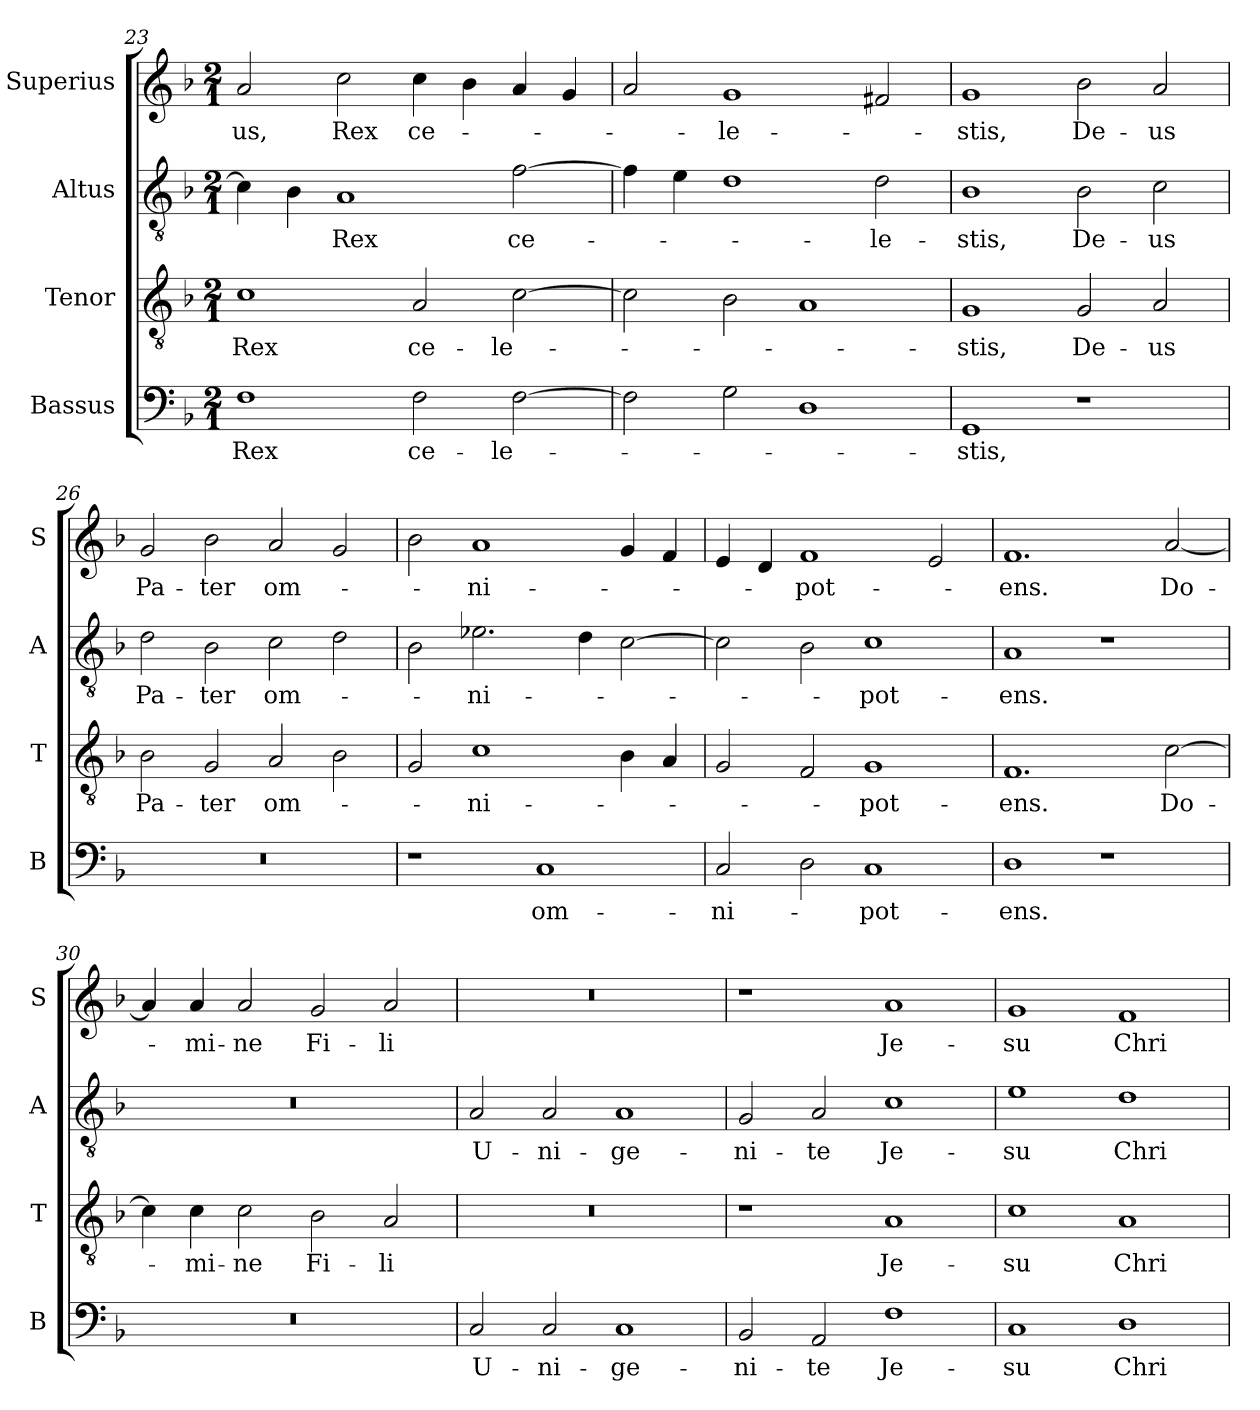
**kern	**text	**kern	**text	**kern	**text	**kern	**text
*part4	*part4	*part3	*part3	*part2	*part2	*part1	*part1
*staff4	*staff4	*staff3	*staff3	*staff2	*staff2	*staff1	*staff1
*I"Bassus	*	*I"Tenor	*	*I"Altus	*	*I"Superius	*
*I'B	*	*I'T	*	*I'A	*	*I'S	*
*clefF4	*	*clefGv2	*	*clefGv2	*	*clefG2	*
*k[b-]	*	*k[b-]	*	*k[b-]	*	*k[b-]	*
*M2/1	*	*M2/1	*	*M2/1	*	*M2/1	*
=23	=23	=23	=23	=23	=23	=23	=23
!	!LO:LY:i	!	!LO:LY:i	!	!	!	!
1F	Rex	1c	Rex	4c]	.	2a	-us,
.	.	.	.	4B-	.	.	.
!	!	!	!	!	!LO:LY:i	!	!LO:LY:i
.	.	.	.	1A	Rex	2cc	Rex
!	!LO:LY:i	!	!LO:LY:i	!	!	!	!LO:LY:i
2F	ce-	2A	ce-	.	.	4cc	ce-
.	.	.	.	.	.	4b-	.
!	!LO:LY:i	!	!LO:LY:i	!	!LO:LY:i	!	!
[2F	-le-	[2c	-le-	[2f	ce-	4a	.
.	.	.	.	.	.	4g	.
=24	=24	=24	=24	=24	=24	=24	=24
2F]	.	2c]	.	4f]	.	2a	.
.	.	.	.	4e	.	.	.
!	!	!	!	!	!	!	!LO:LY:i
2G	.	2B-	.	1d	.	1g	-le-
1D	.	1A	.	.	.	.	.
!	!	!	!	!	!LO:LY:i	!	!
.	.	.	.	2d	-le-	2f#X	.
=25	=25	=25	=25	=25	=25	=25	=25
!	!LO:LY:i	!	!LO:LY:i	!	!LO:LY:i	!	!LO:LY:i
1GG	-stis,	1G	-stis,	1B-	-stis,	1g	-stis,
!	!	!	!LO:LY:i	!	!LO:LY:i	!	!LO:LY:i
1r	.	2G	De-	2B-	De-	2b-	De-
!	!	!	!LO:LY:i	!	!LO:LY:i	!	!LO:LY:i
.	.	2A	-us	2c	-us	2a	-us
=26	=26	=26	=26	=26	=26	=26	=26
!	!	!	!LO:LY:i	!	!LO:LY:i	!	!LO:LY:i
0r	.	2B-	Pa-	2d	Pa-	2g	Pa-
!	!	!	!LO:LY:i	!	!LO:LY:i	!	!LO:LY:i
.	.	2G	-ter	2B-	-ter	2b-	-ter
!	!	!	!LO:LY:i	!	!LO:LY:i	!	!LO:LY:i
.	.	2A	om-	2c	om-	2a	om-
.	.	2B-	.	2d	.	2g	.
=27	=27	=27	=27	=27	=27	=27	=27
1r	.	2G	.	2B-	.	2b-	.
!	!	!	!LO:LY:i	!	!LO:LY:i	!	!LO:LY:i
.	.	1c	-ni-	2.e-X	-ni-	1a	-ni-
!	!LO:LY:i	!	!	!	!	!	!
1C	om-	.	.	.	.	.	.
.	.	.	.	4d	.	.	.
.	.	4B-	.	[2c	.	4g	.
.	.	4A	.	.	.	4f	.
=28	=28	=28	=28	=28	=28	=28	=28
!	!LO:LY:i	!	!	!	!	!	!
2C	-ni-	2G	.	2c]	.	4e	.
.	.	.	.	.	.	4d	.
!	!	!	!	!	!	!	!LO:LY:i
2D	.	2F	.	2B-	.	1f	-pot-
!	!LO:LY:i	!	!LO:LY:i	!	!LO:LY:i	!	!
1C	-pot-	1G	-pot-	1c	-pot-	.	.
.	.	.	.	.	.	2e	.
=29	=29	=29	=29	=29	=29	=29	=29
!	!LO:LY:i	!	!LO:LY:i	!	!LO:LY:i	!	!LO:LY:i
1D	-ens.	1.F	-ens.	1A	-ens.	1.f	-ens.
1r	.	.	.	1r	.	.	.
!	!	!	!LO:LY:i	!	!	!	!
.	.	[2c	Do-	.	.	[2a	Do-
=30	=30	=30	=30	=30	=30	=30	=30
0r	.	4c]	.	0r	.	4a]	.
!	!	!	!LO:LY:i	!	!	!	!
.	.	4c	-mi-	.	.	4a	-mi-
!	!	!	!LO:LY:i	!	!	!	!
.	.	2c	-ne	.	.	2a	-ne
!	!	!	!LO:LY:i	!	!	!	!
.	.	2B-	Fi-	.	.	2g	Fi-
!	!	!	!LO:LY:i	!	!	!	!
.	.	2A	-li	.	.	2a	-li
=31	=31	=31	=31	=31	=31	=31	=31
!	!LO:LY:i	!	!	!	!LO:LY:i	!	!
2C	U-	0r	.	2A	U-	0r	.
!	!LO:LY:i	!	!	!	!LO:LY:i	!	!
2C	-ni-	.	.	2A	-ni-	.	.
!	!LO:LY:i	!	!	!	!LO:LY:i	!	!
1C	-ge-	.	.	1A	-ge-	.	.
=32	=32	=32	=32	=32	=32	=32	=32
!	!LO:LY:i	!	!	!	!LO:LY:i	!	!
2BB-	-ni-	1r	.	2G	-ni-	1r	.
!	!LO:LY:i	!	!	!	!LO:LY:i	!	!
2AA	-te	.	.	2A	-te	.	.
!	!LO:LY:i	!	!LO:LY:i	!	!LO:LY:i	!	!
1F	Je-	1A	Je-	1c	Je-	1a	Je-
=33	=33	=33	=33	=33	=33	=33	=33
!	!LO:LY:i	!	!LO:LY:i	!	!LO:LY:i	!	!
1C	-su	1c	-su	1e	-su	1g	-su
!	!LO:LY:i	!	!LO:LY:i	!	!LO:LY:i	!	!
1D	Chri-	1A	Chri-	1d	Chri-	1f	Chri-
=	=	=	=	=	=	=	=
*-	*-	*-	*-	*-	*-	*-	*-
